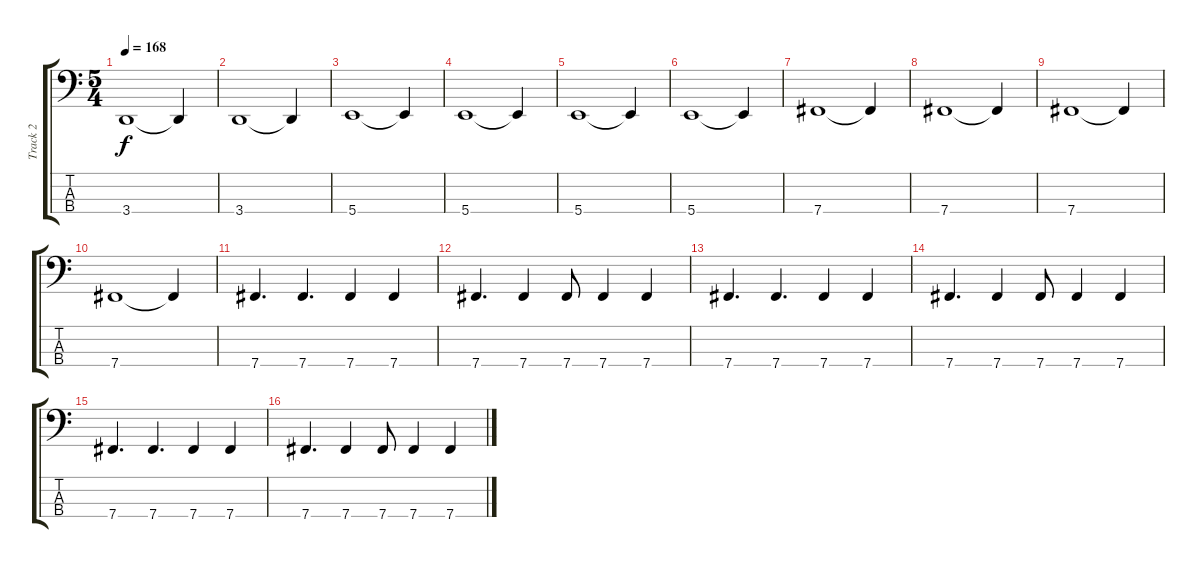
\track ("Track 2" "Track 2") {instrument electricbassfinger}
\staff {score tabs}
\tuning (E2 B1 Gb1 B0) {hide}
\ts (5 4)
\tempo 168
\clef f4
\ks c
3.4.1{dy f} 3.4{t}.4 |
3.4.1 3.4{t}.4 |
5.4.1 5.4{t}.4 |
5.4.1 5.4{t}.4 |
5.4.1 5.4{t}.4 |
5.4.1 5.4{t}.4 |
7.4.1 7.4{t}.4 |
7.4.1 7.4{t}.4 |
7.4.1 7.4{t}.4 |
7.4.1 7.4{t}.4 |
7.4.4{d} 7.4.4{d} 7.4.4 7.4.4 |
7.4.4{d} 7.4.4 7.4.8 7.4.4 7.4.4 |
7.4.4{d} 7.4.4{d} 7.4.4 7.4.4 |
7.4.4{d} 7.4.4 7.4.8 7.4.4 7.4.4 |
7.4.4{d} 7.4.4{d} 7.4.4 7.4.4 |
7.4.4{d} 7.4.4 7.4.8 7.4.4 7.4.4
